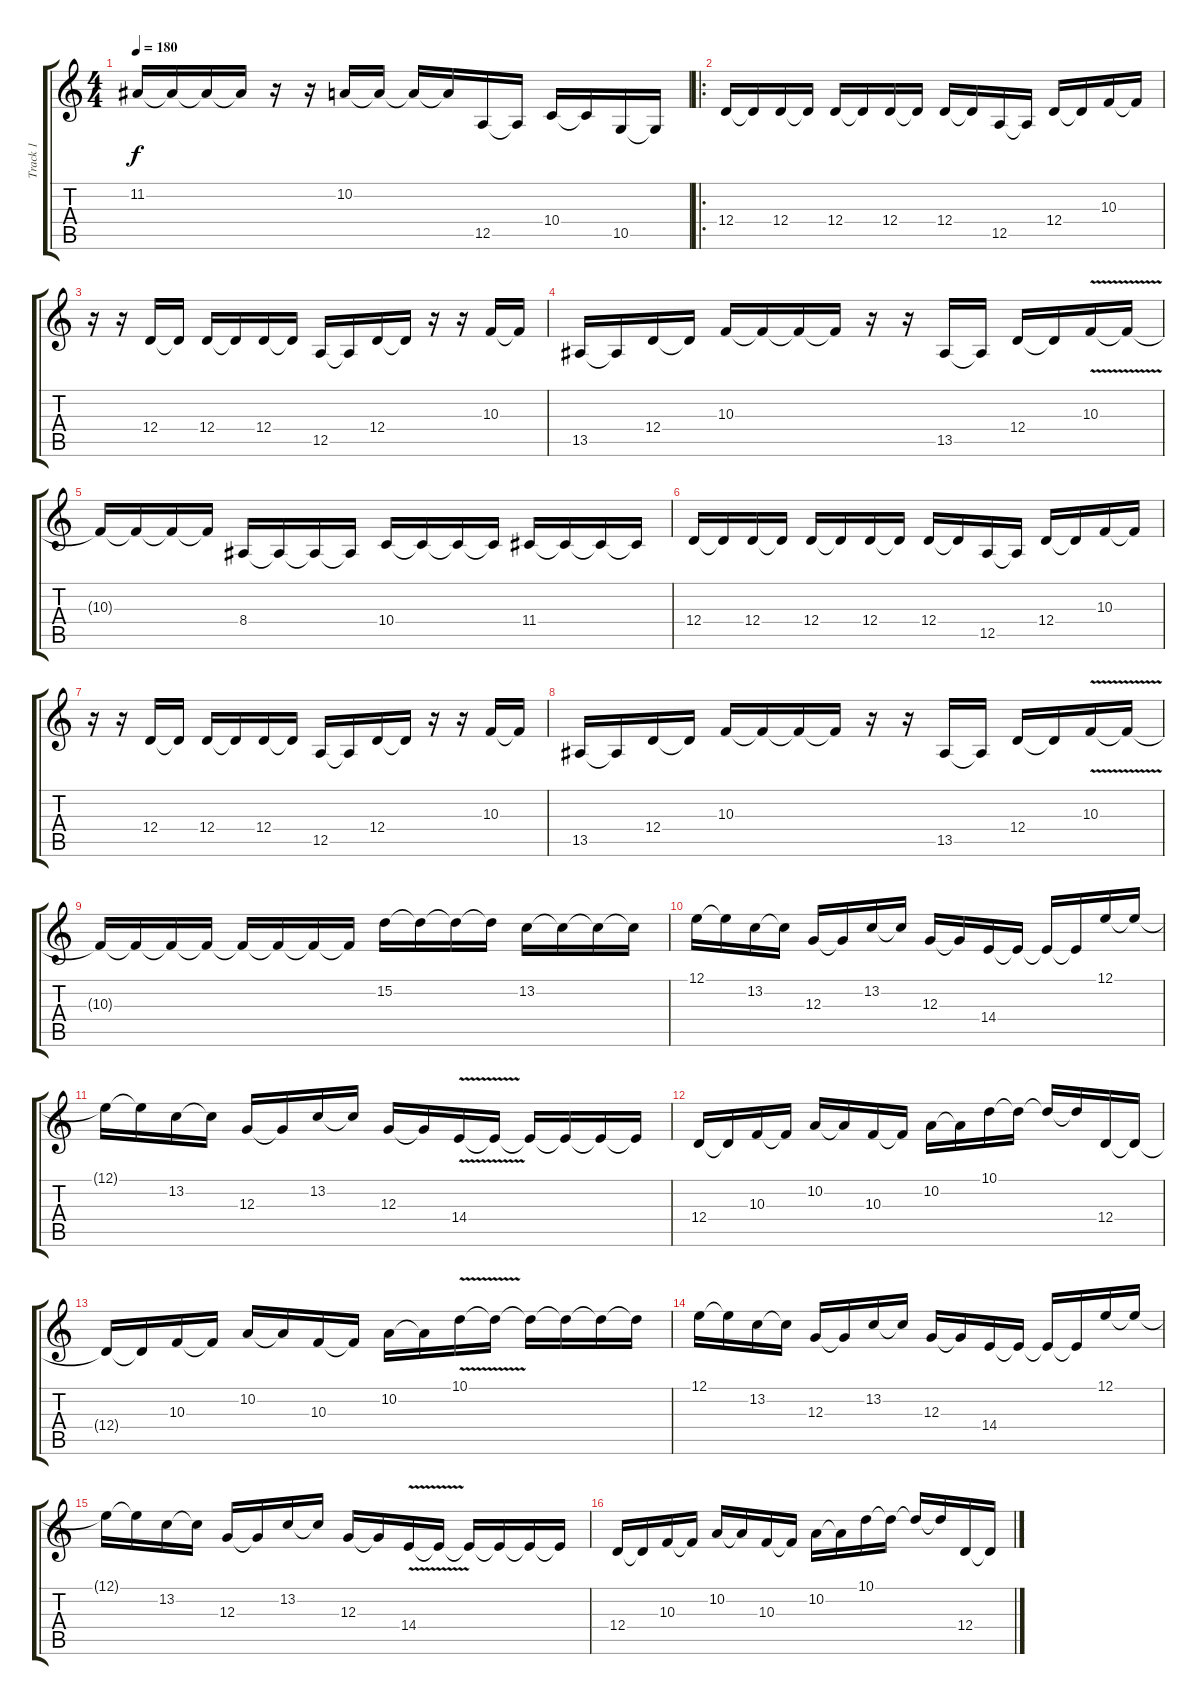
\track ("Track 1" "Track 1") {instrument lead5charang}
\staff {score tabs}
\tuning (E4 B3 G3 D3 A2 E2) {hide}
\ts (4 4)
\tempo 180
\clef g2
\ks c
11.2.16{dy f} 11.2{t}.16 11.2{t}.16 11.2{t}.16 r.16 r.16 10.2.16 10.2{t}.16 10.2{t}.16 10.2{t}.16 12.5.16 12.5{t}.16 10.4.16 10.4{t}.16 10.5.16 10.5{t}.16 |
\ro
12.4.16 12.4{t}.16 12.4.16 12.4{t}.16 12.4.16 12.4{t}.16 12.4.16 12.4{t}.16 12.4.16 12.4{t}.16 12.5.16 12.5{t}.16 12.4.16 12.4{t}.16 10.3.16 10.3{t}.16 |
r.16 r.16 12.4.16 12.4{t}.16 12.4.16 12.4{t}.16 12.4.16 12.4{t}.16 12.5.16 12.5{t}.16 12.4.16 12.4{t}.16 r.16 r.16 10.3.16 10.3{t}.16 |
13.5.16 13.5{t}.16 12.4.16 12.4{t}.16 10.3.16 10.3{t}.16 10.3{t}.16 10.3{t}.16 r.16 r.16 13.5.16 13.5{t}.16 12.4.16 12.4{t}.16 10.3{v}.16 10.3{t}.16 |
10.3{t}.16 10.3{t}.16 10.3{t}.16 10.3{t}.16 8.4.16 8.4{t}.16 8.4{t}.16 8.4{t}.16 10.4.16 10.4{t}.16 10.4{t}.16 10.4{t}.16 11.4.16 11.4{t}.16 11.4{t}.16 11.4{t}.16 |
12.4.16 12.4{t}.16 12.4.16 12.4{t}.16 12.4.16 12.4{t}.16 12.4.16 12.4{t}.16 12.4.16 12.4{t}.16 12.5.16 12.5{t}.16 12.4.16 12.4{t}.16 10.3.16 10.3{t}.16 |
r.16 r.16 12.4.16 12.4{t}.16 12.4.16 12.4{t}.16 12.4.16 12.4{t}.16 12.5.16 12.5{t}.16 12.4.16 12.4{t}.16 r.16 r.16 10.3.16 10.3{t}.16 |
13.5.16 13.5{t}.16 12.4.16 12.4{t}.16 10.3.16 10.3{t}.16 10.3{t}.16 10.3{t}.16 r.16 r.16 13.5.16 13.5{t}.16 12.4.16 12.4{t}.16 10.3{v}.16 10.3{t}.16 |
10.3{t}.16 10.3{t}.16 10.3{t}.16 10.3{t}.16 10.3{t}.16 10.3{t}.16 10.3{t}.16 10.3{t}.16 15.2.16 15.2{t}.16 15.2{t}.16 15.2{t}.16 13.2.16 13.2{t}.16 13.2{t}.16 13.2{t}.16 |
12.1.16 12.1{t}.16 13.2.16 13.2{t}.16 12.3.16 12.3{t}.16 13.2.16 13.2{t}.16 12.3.16 12.3{t}.16 14.4.16 14.4{t}.16 14.4{t}.16 14.4{t}.16 12.1.16 12.1{t}.16 |
12.1{t}.16 12.1{t}.16 13.2.16 13.2{t}.16 12.3.16 12.3{t}.16 13.2.16 13.2{t}.16 12.3.16 12.3{t}.16 14.4{v}.16 14.4{t}.16 14.4{t}.16 14.4{t}.16 14.4{t}.16 14.4{t}.16 |
12.4.16 12.4{t}.16 10.3.16 10.3{t}.16 10.2.16 10.2{t}.16 10.3.16 10.3{t}.16 10.2.16 10.2{t}.16 10.1.16 10.1{t}.16 10.1{t}.16 10.1{t}.16 12.4.16 12.4{t}.16 |
12.4{t}.16 12.4{t}.16 10.3.16 10.3{t}.16 10.2.16 10.2{t}.16 10.3.16 10.3{t}.16 10.2.16 10.2{t}.16 10.1{v}.16 10.1{t}.16 10.1{t}.16 10.1{t}.16 10.1{t}.16 10.1{t}.16 |
12.1.16 12.1{t}.16 13.2.16 13.2{t}.16 12.3.16 12.3{t}.16 13.2.16 13.2{t}.16 12.3.16 12.3{t}.16 14.4.16 14.4{t}.16 14.4{t}.16 14.4{t}.16 12.1.16 12.1{t}.16 |
12.1{t}.16 12.1{t}.16 13.2.16 13.2{t}.16 12.3.16 12.3{t}.16 13.2.16 13.2{t}.16 12.3.16 12.3{t}.16 14.4{v}.16 14.4{t}.16 14.4{t}.16 14.4{t}.16 14.4{t}.16 14.4{t}.16 |
12.4.16 12.4{t}.16 10.3.16 10.3{t}.16 10.2.16 10.2{t}.16 10.3.16 10.3{t}.16 10.2.16 10.2{t}.16 10.1.16 10.1{t}.16 10.1{t}.16 10.1{t}.16 12.4.16 12.4{t}.16
